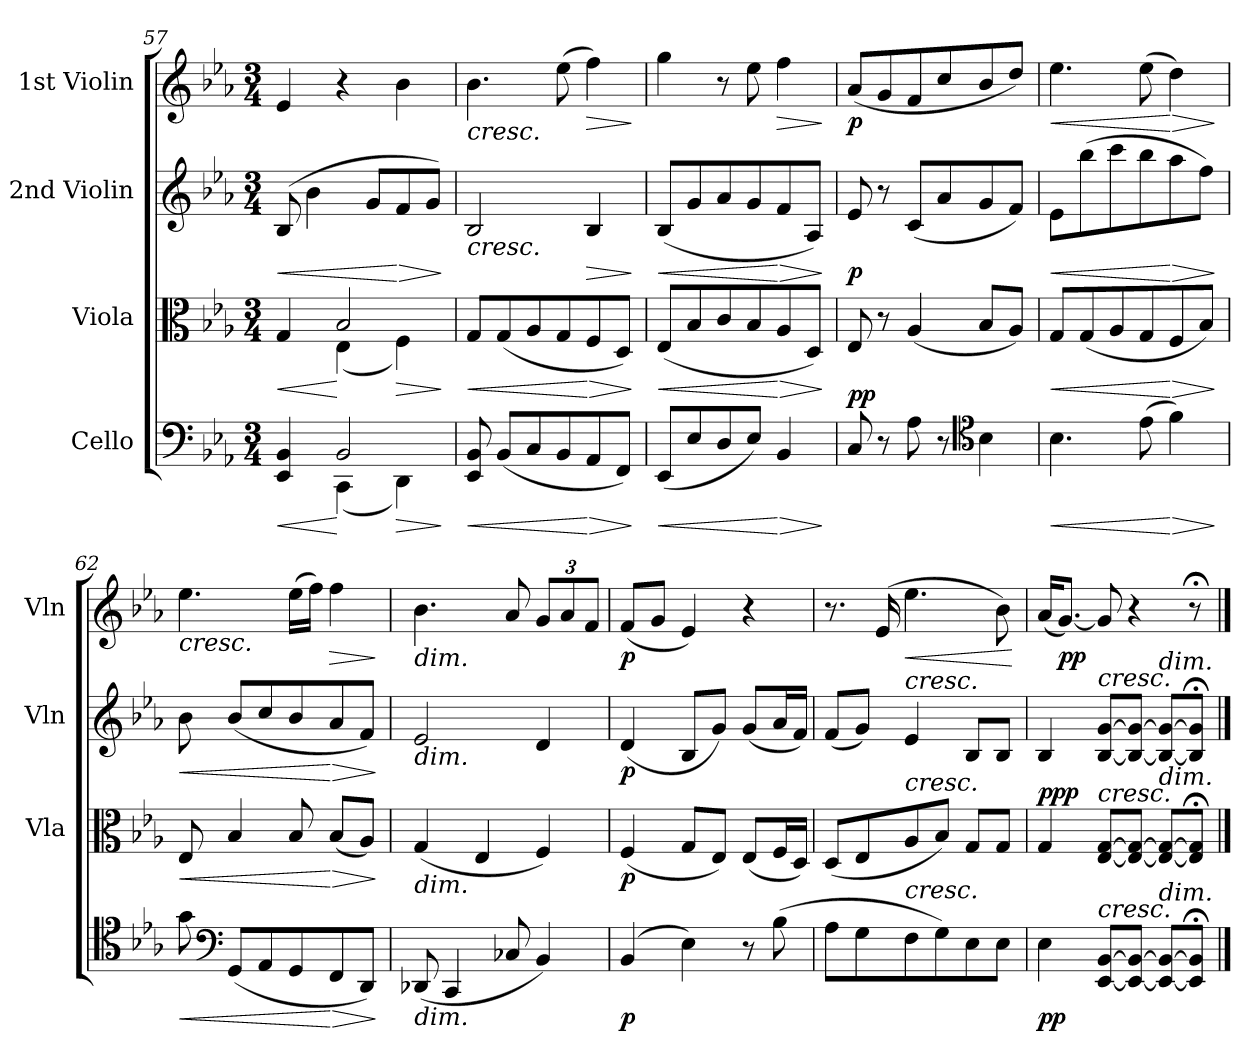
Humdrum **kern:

**kern	**dynam	**kern	**dynam	**kern	**dynam	**kern	**dynam
*part4	*part4	*part3	*part3	*part2	*part2	*part1	*part1
*staff4	*staff4	*staff3	*staff3	*staff2	*staff2	*staff1	*staff1
*I"Cello	*	*I"Viola	*	*I"2nd Violin	*	*I"1st Violin	*
*	*	*I'Vla	*	*I'Vln	*	*I'Vln	*
*clefF4	*	*clefC3	*	*clefG2	*	*clefG2	*
*k[b-e-a-]	*	*k[b-e-a-]	*	*k[b-e-a-]	*	*k[b-e-a-]	*
*E-:	*	*E-:	*	*E-:	*	*E-:	*
*M3/4	*	*M3/4	*	*M3/4	*	*M3/4	*
=57	=57	=57	=57	=57	=57	=57	=57
!	!LO:HP:b	!	!LO:HP:b	!	!LO:HP:b	!	!
*^	*	*^	*	*	*	*	*
4EE- 4BB-	4ryy	<	4G	4ryy	<	(8B-	<	4e-	.
.	.	.	.	.	.	4b-	.	.	.
2BB-	(4CC	[	2B-	(4E-	[	.	.	4r	.
.	.	.	.	.	.	8gL	.	.	.
!	!	!LO:HP:b	!	!	!LO:HP:b	!	!LO:HP:n=1:b	!	!
.	4DD)	>	.	4F)	>	8f	[ >	4b-	.
.	.	.	.	.	.	8gJ)	.	.	.
*v	*v	*	*	*	*	*	*	*	*
*	*	*v	*v	*	*	*	*	*
.	]	.	]	.	]	.	.
=58	=58	=58	=58	=58	=58	=58	=58
!	!	!	!	!	!	!LO:TX:b:i:t=cresc.	!
!	!	!	!	!LO:TX:b:i:t=cresc.	!	!	!
!	!LO:HP:b	!	!LO:HP:b	!	!	!	!
8EE- 8BB-	<	8GL	<	2B-	.	4.b-	.
(8BB-L	.	(8G	.	.	.	.	.
8C	.	8A-	.	.	.	.	.
8BB-	.	8G	.	.	.	(8ee-	.
!	!LO:HP:n=1:b	!	!LO:HP:n=1:b	!	!LO:HP:b	!	!LO:HP:b
8AA-	[ >	8F	[ >	4B-	>	4ff)	>
8FFJ)	.	8DJ)	.	.	.	.	.
.	]	.	]	.	]	.	]
=59	=59	=59	=59	=59	=59	=59	=59
!	!LO:HP:b	!	!LO:HP:b	!	!LO:HP:b	!	!
(8EE-L	<	(8E-L	<	(8B-L	<	4gg	.
8E-	.	8B-	.	8g	.	.	.
8D	.	8c	.	8a-	.	8r	.
8E-J)	.	8B-	.	8g	.	8ee-	.
!	!LO:HP:n=1:b	!	!LO:HP:n=1:b	!	!LO:HP:n=1:b	!	!LO:HP:b
4BB-	[ >	8A-	[ >	8f	[ >	4ff	>
.	.	8DJ)	.	8A-J)	.	.	.
.	]	.	]	.	]	.	]
=60	=60	=60	=60	=60	=60	=60	=60
!	!LO:DY:a	!	!	!	!	!	!
8C	pp	8E-	.	8e-	p	(8a-L	p
8r	.	8r	.	8r	.	8g	.
8A-	.	(4A-	.	(8cL	.	8f	.
8r	.	.	.	8a-	.	8cc	.
*clefC4	*	*	*	*	*	*	*
4B-	.	8B-L	.	8g	.	8b-	.
.	.	8A-J)	.	8fJ)	.	8ddJ)	.
=61	=61	=61	=61	=61	=61	=61	=61
!	!LO:HP:b	!	!LO:HP:b	!	!LO:HP:b	!	!LO:HP:b
4.B-	<	8GL	<	8e-L	<	4.ee-	<
.	.	(8G	.	(8bb-	.	.	.
.	.	8A-	.	8ccc	.	.	.
(8e-	.	8G	.	8bb-	.	(8ee-	.
!	!LO:HP:n=1:b	!	!LO:HP:n=1:b	!	!LO:HP:n=1:b	!	!LO:HP:n=1:b
4f)	[ >	8F	[ >	8aa-	[ >	4dd)	[ >
.	.	8B-J)	.	8ffJ)	.	.	.
.	]	.	]	.	]	.	]
=62	=62	=62	=62	=62	=62	=62	=62
!	!	!	!	!	!	!LO:TX:b:i:t=cresc.	!
!	!LO:HP:b	!	!LO:HP:b	!	!LO:HP:b	!	!
8g	<	8E-	<	8b-	<	4.ee-	.
*clefF4	*	*	*	*	*	*	*
(8GGL	.	4B-	.	(8b-L	.	.	.
8AA-	.	.	.	8cc	.	.	.
8GG	.	8B-	.	8b-	.	(16ee-LL	.
.	.	.	.	.	.	16ffJJ)	.
!	!LO:HP:n=1:b	!	!LO:HP:n=1:b	!	!LO:HP:n=1:b	!	!LO:HP:b
8FF	[ >	(8B-L	[ >	8a-	[ >	4ff	>
8DDJ)	.	8A-J)	.	8fJ)	.	.	.
.	]	.	]	.	]	.	]
=63	=63	=63	=63	=63	=63	=63	=63
!	!	!	!	!	!	!LO:TX:b:i:t=dim.	!
!	!	!	!	!LO:TX:b:i:t=dim.	!	!	!
!	!	!LO:TX:b:i:t=dim.	!	!	!	!	!
!LO:TX:b:i:t=dim.	!	!	!	!	!	!	!
(8DD-X	.	(4G	.	2e-	.	4.b-	.
4CC	.	.	.	.	.	.	.
.	.	4E-	.	.	.	.	.
8C-X	.	.	.	.	.	8a-	.
4BB-)	.	4F)	.	4d	.	12gL	.
.	.	.	.	.	.	12a-	.
.	.	.	.	.	.	12fJ	.
=64	=64	=64	=64	=64	=64	=64	=64
(4BB-	p	(4F	p	(4d	p	(8fL	p
.	.	.	.	.	.	8gJ	.
4E-)	.	8GL	.	8B-L	.	4e-)	.
.	.	8E-J)	.	8gJ)	.	.	.
8r	.	(8E-L	.	(8gL	.	4r	.
(8B-	.	16FL	.	16a-L	.	.	.
.	.	16DJJ)	.	16fJJ)	.	.	.
=65	=65	=65	=65	=65	=65	=65	=65
8A-L	.	(8DL	.	(8fL	.	8.r	.
8G	.	8E-	.	8gJ)	.	.	.
.	.	.	.	.	.	(16e-	.
!	!	!	!	!LO:TX:a:i:t=cresc.	!	!	!
!	!	!LO:TX:a:i:t=cresc.	!	!	!	!	!
!LO:TX:a:i:t=cresc.	!	!	!	!	!	!	!
!	!	!	!	!	!	!	!LO:HP:b
8F	.	8A-	.	4e-	.	4.ee-	<
8G)	.	8B-J)	.	.	.	.	.
8E-	.	8GL	.	8B-L	.	.	.
8E-J	.	8GJ	.	8B-J	.	8b-)	.
.	.	.	.	.	.	.	[
=66	=66	=66	=66	=66	=66	=66	=66
!	!	!	!LO:DY:a	!	!	!	!
4E-	pp	4G	ppp	4B-	.	(16a-KL	.
.	.	.	.	.	.	[8.gJ)	pp
!	!	!	!	!LO:TX:a:i:t=cresc.	!	!	!
!	!	!LO:TX:a:i:t=cresc.	!	!	!	!	!
!LO:TX:a:i:t=cresc.	!	!	!	!	!	!	!
[8EE- [8BB-L	.	[8E- [8GL	.	[8B- [8gL	.	8g]	.
8EE-_ 8BB-_J	.	8E-_ 8G_J	.	8B-_ 8g_J	.	4r	.
!	!	!	!	!LO:TX:a:i:t=dim.	!	!	!
!	!	!LO:TX:a:i:t=dim.	!	!	!	!	!
!LO:TX:a:i:t=dim.	!	!	!	!	!	!	!
8EE-_ 8BB-_L	.	8E-_ 8G_L	.	8B-_ 8g_L	.	.	.
8EE-];< 8BB-];<J	.	8E-];< 8G];<J	.	8B-];< 8g];<J	.	8r;<	.
==	==	==	==	==	==	==	==
*-	*-	*-	*-	*-	*-	*-	*-
